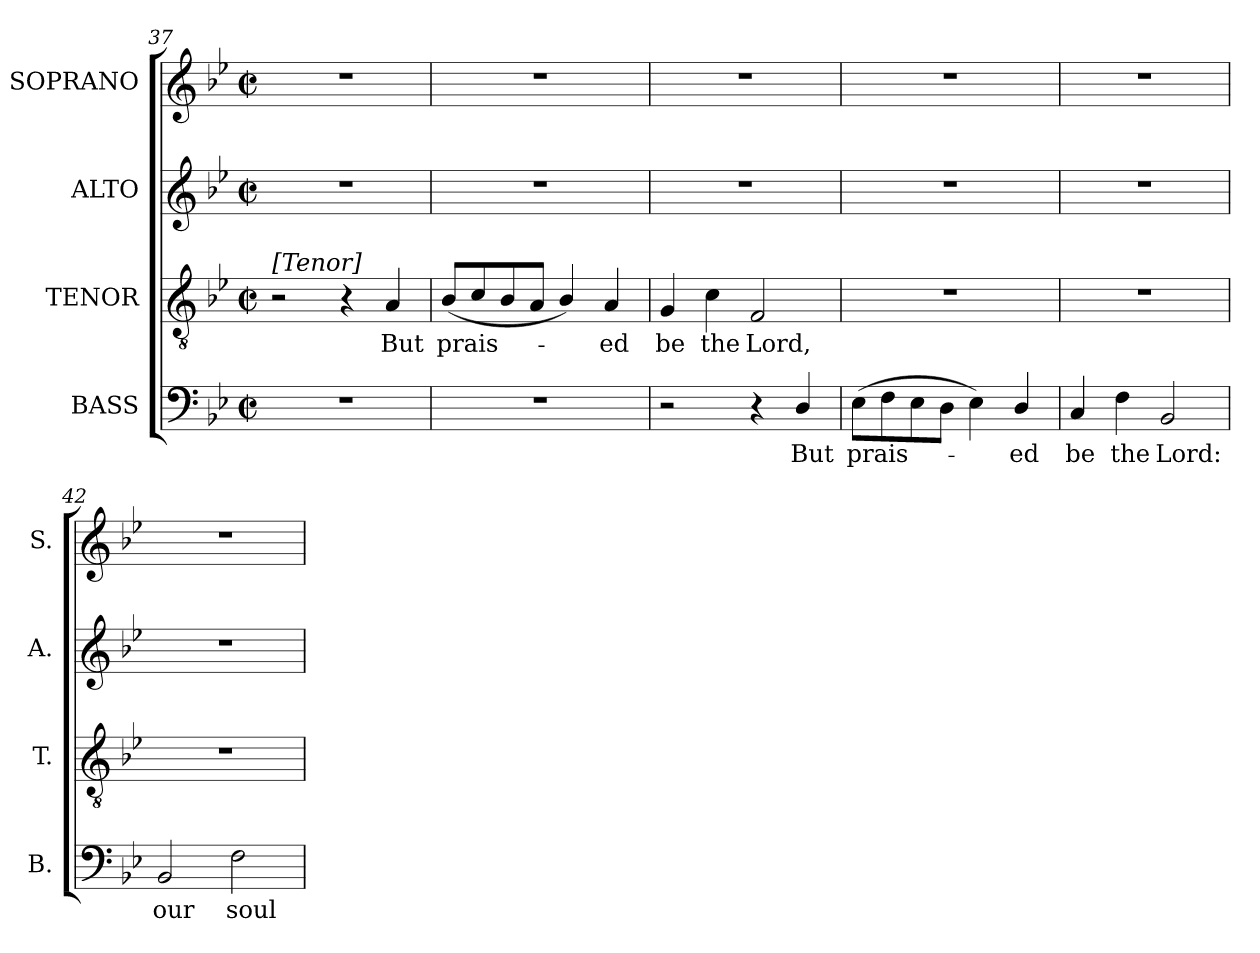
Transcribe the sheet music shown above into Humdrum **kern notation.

**kern	**text	**kern	**text	**kern	**kern
*part4	*part4	*part3	*part3	*part2	*part1
*staff4	*staff4	*staff3	*staff3	*staff2	*staff1
*I"BASS	*	*I"TENOR	*	*I"ALTO	*I"SOPRANO
*I'B.	*	*I'T.	*	*I'A.	*I'S.
!!LO:PB:g=z
*clefF4	*	*clefGv2	*	*clefG2	*clefG2
*	*	*ITrd7c12	*	*	*
*k[b-e-]	*	*k[b-e-]	*	*k[b-e-]	*k[b-e-]
*g:	*	*g:	*	*g:	*g:
*M2/2	*	*M2/2	*	*M2/2	*M2/2
*met(c|)	*	*met(c|)	*	*met(c|)	*met(c|)
=37	=37	=37	=37	=37	=37
!	!	!LO:TX:a:t=[Tenor]	!	!	!
1r	.	2r	.	1r	1r
.	.	4r	.	.	.
!	!	!	!LO:LY:b:color=#000000	!	!
.	.	4AAi/	But	.	.
=38	=38	=38	=38	=38	=38
!	!	!	!LO:LY:b:color=#000000	!	!
1r	.	(8BB-i/L	prais-	1r	1r
.	.	8Ci/	.	.	.
.	.	8BB-i/	.	.	.
.	.	8AAi/J	.	.	.
.	.	4BB-i/)	.	.	.
!	!	!	!LO:LY:b:color=#000000	!	!
.	.	4AAi/	-ed	.	.
=39	=39	=39	=39	=39	=39
!	!	!	!LO:LY:b:color=#000000	!	!
2r	.	4GGi/	be	1r	1r
!	!	!	!LO:LY:b:color=#000000	!	!
.	.	4Ci\	the	.	.
!	!	!	!LO:LY:b:color=#000000	!	!
4r	.	2FFi/	Lord,	.	.
!	!LO:LY:b:color=#000000	!	!	!	!
4Di/	But	.	.	.	.
=40	=40	=40	=40	=40	=40
!	!LO:LY:b:color=#000000	!	!	!	!
(8E-i\L	prais-	1r	.	1r	1r
8Fi\	.	.	.	.	.
8E-i\	.	.	.	.	.
8Di\J	.	.	.	.	.
4E-i\)	.	.	.	.	.
!	!LO:LY:b:color=#000000	!	!	!	!
4Di/	-ed	.	.	.	.
=41	=41	=41	=41	=41	=41
!	!LO:LY:b:color=#000000	!	!	!	!
4Ci/	be	1r	.	1r	1r
!	!LO:LY:b:color=#000000	!	!	!	!
4Fi\	the	.	.	.	.
!	!LO:LY:b:color=#000000	!	!	!	!
2BB-i/	Lord:	.	.	.	.
=42	=42	=42	=42	=42	=42
!	!LO:LY:b:color=#000000	!	!	!	!
2BB-i/	our	1r	.	1r	1r
!	!LO:LY:b:color=#000000	!	!	!	!
2Fi\	soul	.	.	.	.
=	=	=	=	=	=
*-	*-	*-	*-	*-	*-
